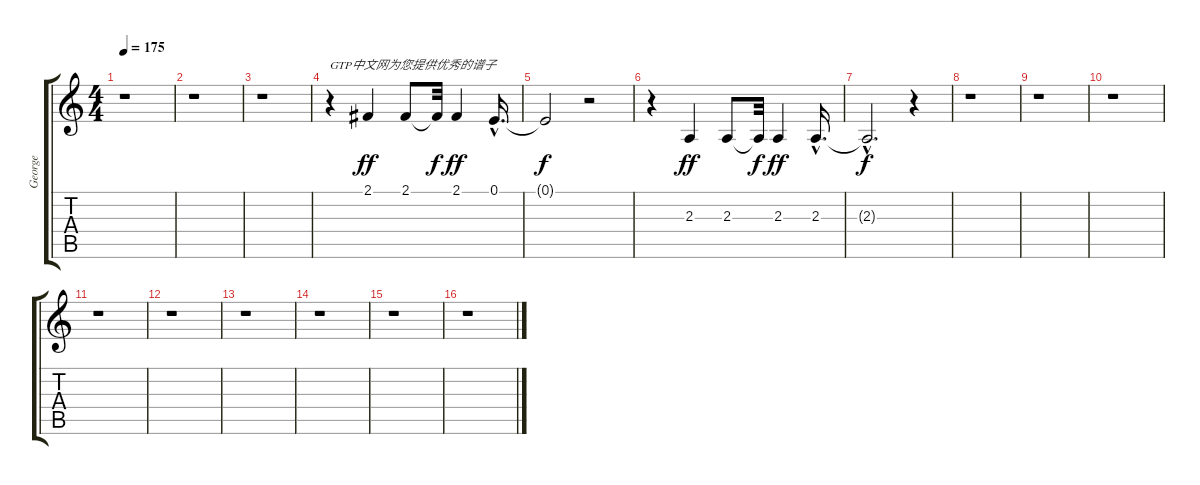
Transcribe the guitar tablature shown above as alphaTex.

\track ("George" "George") {instrument synthvoice}
\staff {score tabs}
\tuning (E4 B3 G3 D3 A2 E2) {hide}
\ts (4 4)
\tempo 175
\clef g2
\ks c
r.1{dy ff instrument synthvoice} |
r.1 |
r.1 |
r.4{txt "GTP中文网为您提供优秀的谱子"} 2.1.4{volume 12} 2.1.8 2.1{t}.32{dy f} 2.1.4{dy ff} 0.1{hac}.16{d} |
0.1{t}.2{dy f} r.2 |
r.4 2.3.4{dy ff} 2.3.8 2.3{t}.32{dy f} 2.3.4{dy ff} 2.3{hac}.16{d} |
2.3{hac t}.2{d dy f} r.4 |
r.1 |
r.1 |
r.1 |
r.1 |
r.1 |
r.1 |
r.1 |
r.1 |
r.1
